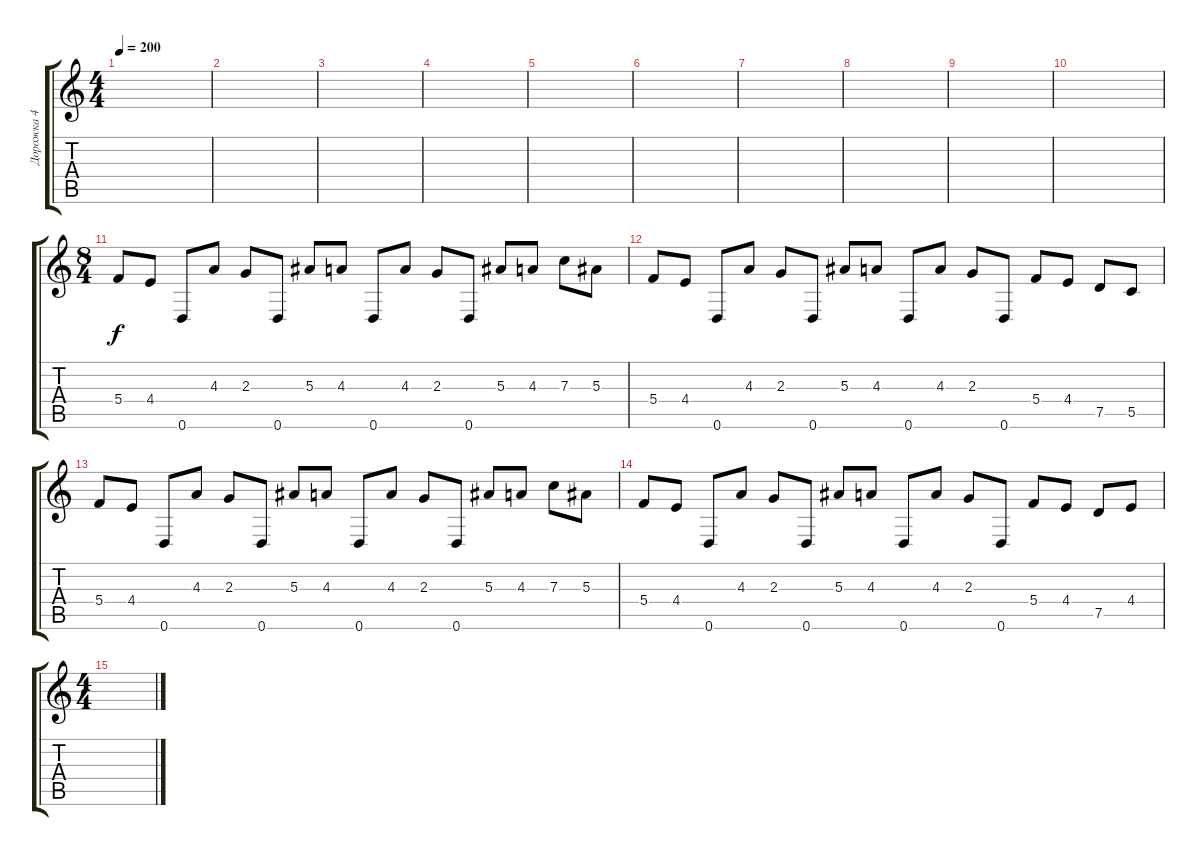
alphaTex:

\track ("Дорожка 4" "Дорожка 4") {instrument acousticguitarsteel}
\staff {score tabs}
\tuning (D4 A3 F3 C3 G2 D2) {hide}
\ts (4 4)
\tempo 200
\clef g2
\ks c
|
|
|
|
|
|
|
|
|
|
\ts (8 4)
5.4.8 4.4.8 0.6.8 4.3.8 2.3.8 0.6.8 5.3.8 4.3.8 0.6.8 4.3.8 2.3.8 0.6.8 5.3.8 4.3.8 7.3.8 5.3.8 |
5.4.8 4.4.8 0.6.8 4.3.8 2.3.8 0.6.8 5.3.8 4.3.8 0.6.8 4.3.8 2.3.8 0.6.8 5.4.8 4.4.8 7.5.8 5.5.8 |
5.4.8 4.4.8 0.6.8 4.3.8 2.3.8 0.6.8 5.3.8 4.3.8 0.6.8 4.3.8 2.3.8 0.6.8 5.3.8 4.3.8 7.3.8 5.3.8 |
5.4.8 4.4.8 0.6.8 4.3.8 2.3.8 0.6.8 5.3.8 4.3.8 0.6.8 4.3.8 2.3.8 0.6.8 5.4.8 4.4.8 7.5.8 4.4.8 |
\ts (4 4)
